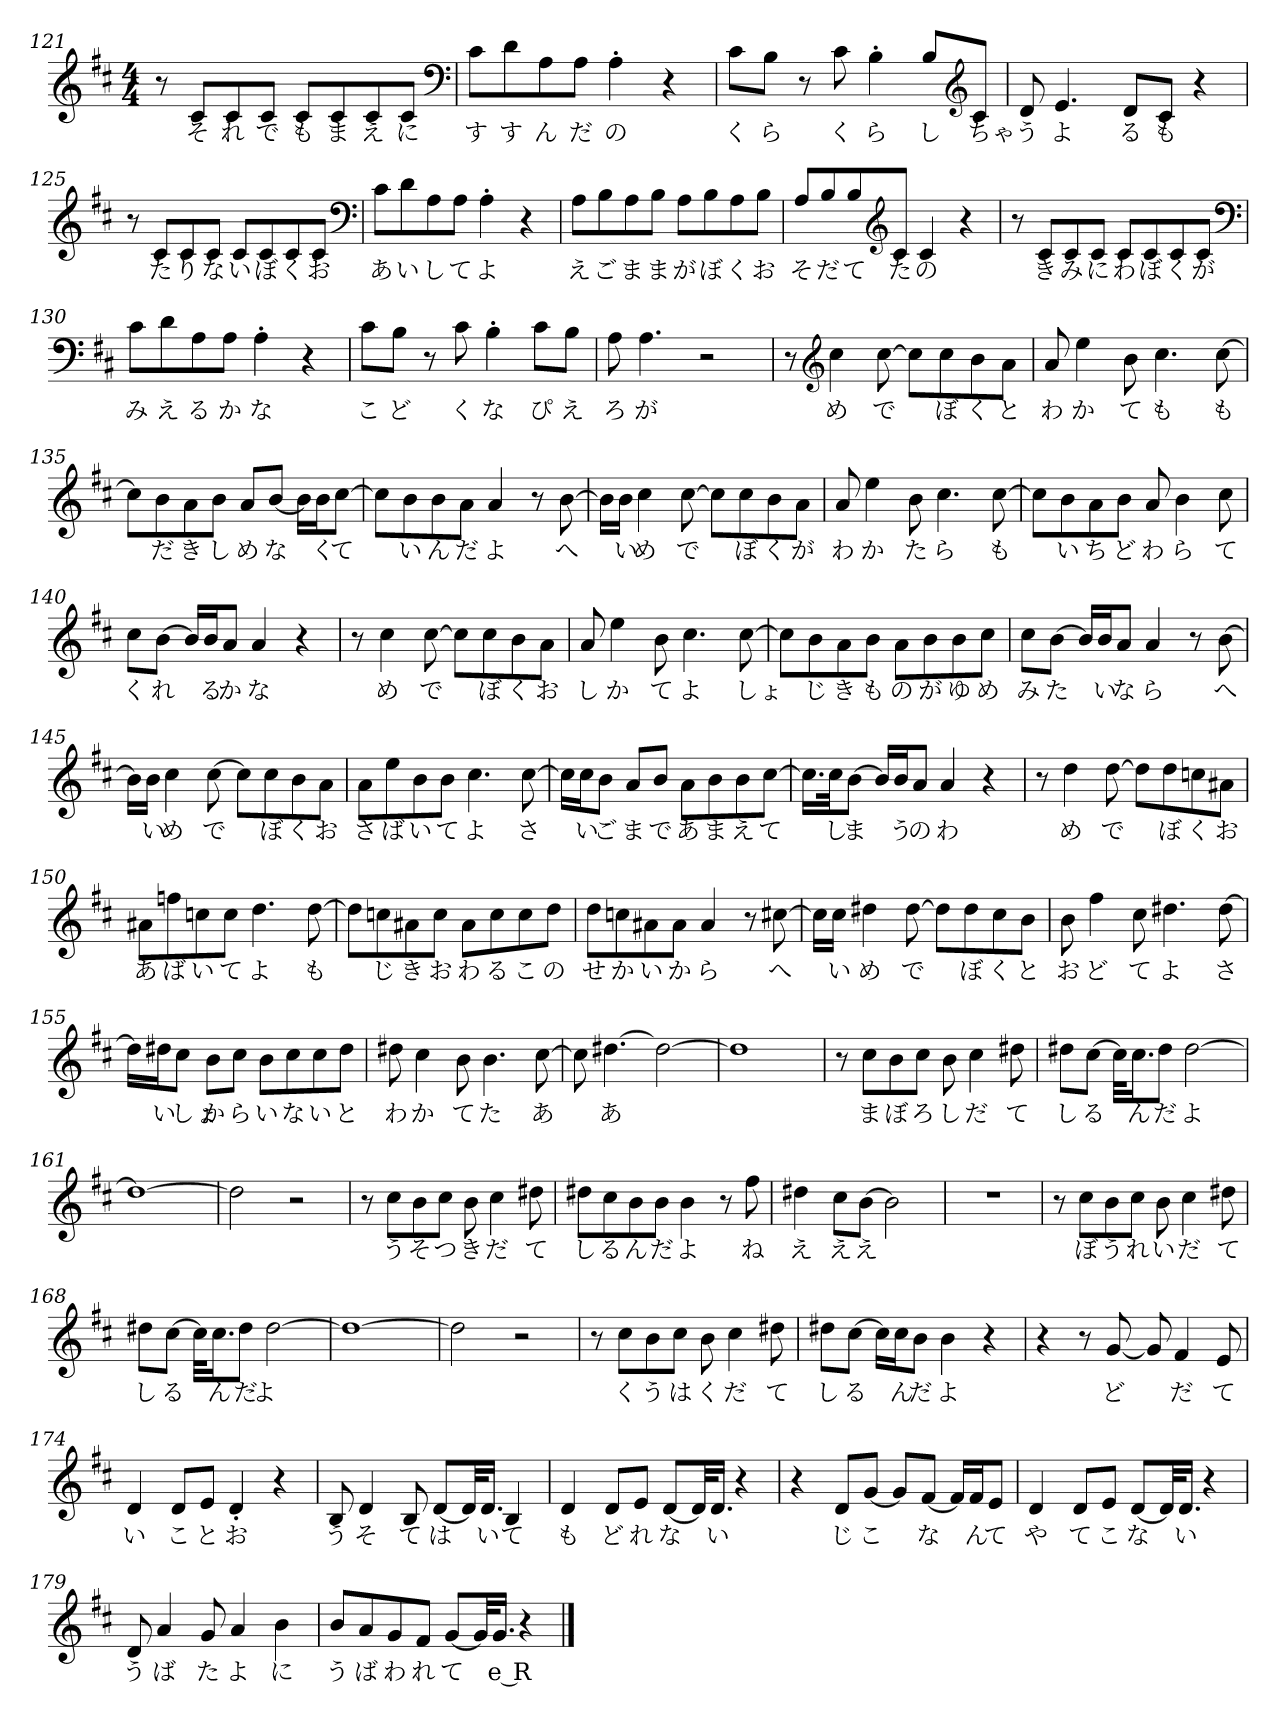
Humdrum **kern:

**kern	**text
*part1	*part1
*staff1	*staff1
*clefG2	*
*k[f#c#]	*
*M4/4	*
=121	=121
8r	.
8c#L	そ
8c#	れ
8c#J	で
8c#L	も
8c#	ま
8c#	え
8c#J	に
*clefF4	*
=122	=122
8c#L	す
8d	す
8A	ん
8AJ	だ
4A'	の
4r	.
=123	=123
8c#L	く
8BJ	ら
8r	.
8c#	く
4B'	ら
8BL	し
*clefG2	*
8c#J	ちゃ
=124	=124
8d	う
4.e	よ
8dL	る
8c#J	も
4r	.
=125	=125
8r	.
8c#L	た
8c#	り
8c#J	な
8c#L	い
8c#	ぼ
8c#	く
8c#J	お
*clefF4	*
=126	=126
8c#L	あ
8d	い
8A	し
8AJ	て
4A'	よ
4r	.
=127	=127
8AL	え
8B	ご
8A	ま
8BJ	ま
8AL	が
8B	ぼ
8A	く
8BJ	お
=128	=128
8AL	そ
8B	だ
8B	て
*clefG2	*
8c#J	た
4c#	の
4r	.
=129	=129
8r	.
8c#L	き
8c#	み
8c#J	に
8c#L	わ
8c#	ぼ
8c#	く
8c#J	が
*clefF4	*
=130	=130
8c#L	み
8d	え
8A	る
8AJ	か
4A'	な
4r	.
=131	=131
8c#L	こ
8BJ	ど
8r	.
8c#	く
4B'	な
8c#L	ぴ
8BJ	え
=132	=132
8A	ろ
4.A	が
2r	.
=133	=133
8r	.
*clefG2	*
4cc#	め
[8cc#	で
8cc#L]	.
8cc#	ぼ
8b	く
8aJ	と
=134	=134
8a	わ
4ee	か
8b	て
4.cc#	も
[8cc#	も
=135	=135
8cc#L]	.
8b	だ
8a	き
8bJ	し
8aL	め
[8bJ	な
16bLL]	.
16bJ	く
[8cc#J	て
=136	=136
8cc#L]	.
8b	い
8b	ん
8aJ	だ
4a	よ
8r	.
[8b	へ
=137	=137
16bLL]	.
16bJJ	い
4cc#	め
[8cc#	で
8cc#L]	.
8cc#	ぼ
8b	く
8aJ	が
=138	=138
8a	わ
4ee	か
8b	た
4.cc#	ら
[8cc#	も
=139	=139
8cc#L]	.
8b	い
8a	ち
8bJ	ど
8a	わ
4b	ら
8cc#	て
=140	=140
8cc#L	く
[8bJ	れ
16bLL]	.
16bJ	る
8aJ	か
4a	な
4r	.
=141	=141
8r	.
4cc#	め
[8cc#	で
8cc#L]	.
8cc#	ぼ
8b	く
8aJ	お
=142	=142
8a	し
4ee	か
8b	て
4.cc#	よ
[8cc#	しょ
=143	=143
8cc#L]	.
8b	じ
8a	き
8bJ	も
8aL	の
8b	が
8b	ゆ
8cc#J	め
=144	=144
8cc#L	み
[8bJ	た
16bLL]	.
16bJ	い
8aJ	な
4a	ら
8r	.
[8b	へ
=145	=145
16bLL]	.
16bJJ	い
4cc#	め
[8cc#	で
8cc#L]	.
8cc#	ぼ
8b	く
8aJ	お
=146	=146
8aL	さ
8ee	ば
8b	い
8bJ	て
4.cc#	よ
[8cc#	さ
=147	=147
16cc#LL]	.
16cc#J	い
8bJ	ご
8aL	ま
8bJ	で
8aL	あ
8b	ま
8b	え
[8cc#J	て
=148	=148
16.cc#LL]	.
32cc#JK	し
[8bJ	ま
16bLL]	.
16bJ	う
8aJ	の
4a	わ
4r	.
=149	=149
8r	.
4dd	め
[8dd	で
8ddL]	.
8dd	ぼ
8ccn	く
8a#XJ	お
=150	=150
8a#XL	あ
8ffn	ば
8ccn	い
8ccJ	て
4.dd	よ
[8dd	も
=151	=151
8ddL]	.
8ccn	じ
8a#X	き
8ccJ	お
8a#L	わ
8cc	る
8cc	こ
8ddJ	の
=152	=152
8ddL	せ
8ccn	か
8a#X	い
8a#J	か
4a#	ら
8r	.
[8cc#X	へ
=153	=153
16cc#LL]	.
16cc#JJ	い
4dd#X	め
[8dd#	で
8dd#L]	.
8dd#	ぼ
8cc#	く
8bJ	と
=154	=154
8b	お
4ff#	ど
8cc#	て
4.dd#X	よ
[8dd#	さ
=155	=155
16dd#LL]	.
16dd#XJ	い
8cc#J	しょ
8bL	か
8cc#J	ら
8bL	い
8cc#	な
8cc#	い
8dd#J	と
=156	=156
8dd#X	わ
4cc#	か
8b	て
4.b	た
[8cc#	あ
=157	=157
8cc#]	.
[4.dd#X	あ
2dd#_	.
=158	=158
1dd#]	.
=159	=159
8r	.
8cc#L	ま
8b	ぼ
8cc#J	ろ
8b	し
4cc#	だ
8dd#X	て
=160	=160
8dd#XL	し
[8cc#J	る
32cc#KLL]	.
16.cc#J	ん
8dd#J	だ
[2dd#	よ
=161	=161
1dd#_	.
=162	=162
2dd#]	.
2r	.
=163	=163
8r	.
8cc#L	う
8b	そ
8cc#J	つ
8b	き
4cc#	だ
8dd#X	て
=164	=164
8dd#XL	し
8cc#	る
8b	ん
8bJ	だ
4b	よ
8r	.
8ff#	ね
=165	=165
4dd#X	え
8cc#L	え
[8bJ	え
2b]	.
=166	=166
1r	.
=167	=167
8r	.
8cc#L	ぼ
8b	う
8cc#J	れ
8b	い
4cc#	だ
8dd#X	て
=168	=168
8dd#XL	し
[8cc#J	る
32cc#KLL]	.
16.cc#J	ん
8dd#J	だ
[2dd#	よ
=169	=169
1dd#_	.
=170	=170
2dd#]	.
2r	.
=171	=171
8r	.
8cc#L	く
8b	う
8cc#J	は
8b	く
4cc#	だ
8dd#X	て
=172	=172
8dd#XL	し
[8cc#J	る
16cc#LL]	.
16cc#J	ん
8bJ	だ
4b	よ
4r	.
=173	=173
4r	.
8r	.
[8g	ど
8g]	.
4f#	だ
8e	て
=174	=174
4d	い
8dL	こ
8eJ	と
4d'	お
4r	.
=175	=175
8B	う
4d	そ
8B	て
[8dL	は
32dKL]	.
16.dJJ	い
4B	て
=176	=176
4d	も
8dL	ど
8eJ	れ
[8dL	な
32dKL]	.
16.dJJ	い
4r	.
=177	=177
4r	.
8dL	じ
[8gJ	こ
8gL]	.
[8f#J	な
16f#LL]	.
16f#J	ん
8eJ	て
=178	=178
4d	や
8dL	て
8eJ	こ
[8dL	な
32dKL]	.
16.dJJ	い
4r	.
=179	=179
8d	う
4a	ば
8g	た
4a	よ
4b	に
=180	=180
8bL	う
8a	ば
8g	わ
8f#J	れ
[8gL	て
32gKL]	.
16.gJJ	e R
4r	.
==	==
*-	*-
